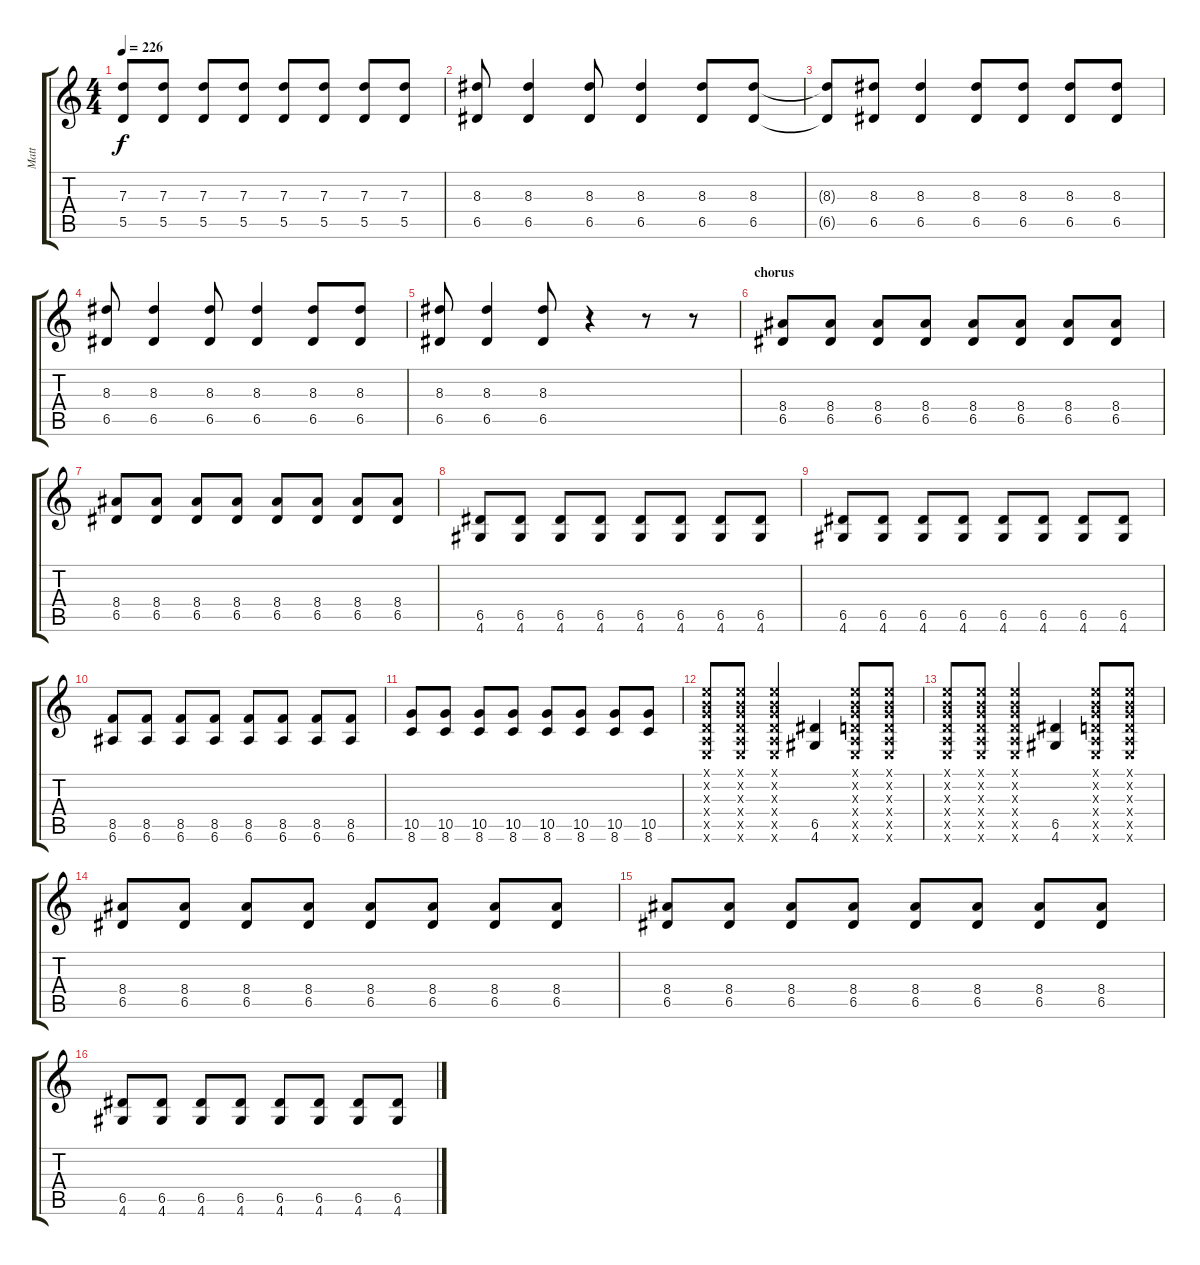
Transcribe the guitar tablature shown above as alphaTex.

\track ("Matt" "Matt") {instrument distortionguitar}
\staff {score tabs}
\tuning (E4 B3 G3 D3 A2 E2) {hide}
\ts (4 4)
\tempo 226
\clef g2
\ks c
(7.3 5.5).8{dy f} (7.3 5.5).8 (7.3 5.5).8 (7.3 5.5).8 (7.3 5.5).8 (7.3 5.5).8 (7.3 5.5).8 (7.3 5.5).8 |
(8.3 6.5).8 (8.3 6.5).4 (8.3 6.5).8 (8.3 6.5).4 (8.3 6.5).8 (8.3 6.5).8 |
(8.3{t} 6.5{t}).8 (8.3 6.5).8 (8.3 6.5).4 (8.3 6.5).8 (8.3 6.5).8 (8.3 6.5).8 (8.3 6.5).8 |
(8.3 6.5).8 (8.3 6.5).4 (8.3 6.5).8 (8.3 6.5).4 (8.3 6.5).8 (8.3 6.5).8 |
(8.3 6.5).8 (8.3 6.5).4 (8.3 6.5).8 r.4 r.8 r.8 |
\section ("" "chorus")
(8.4 6.5).8 (8.4 6.5).8 (8.4 6.5).8 (8.4 6.5).8 (8.4 6.5).8 (8.4 6.5).8 (8.4 6.5).8 (8.4 6.5).8 |
(8.4 6.5).8 (8.4 6.5).8 (8.4 6.5).8 (8.4 6.5).8 (8.4 6.5).8 (8.4 6.5).8 (8.4 6.5).8 (8.4 6.5).8 |
(6.5 4.6).8 (6.5 4.6).8 (6.5 4.6).8 (6.5 4.6).8 (6.5 4.6).8 (6.5 4.6).8 (6.5 4.6).8 (6.5 4.6).8 |
(6.5 4.6).8 (6.5 4.6).8 (6.5 4.6).8 (6.5 4.6).8 (6.5 4.6).8 (6.5 4.6).8 (6.5 4.6).8 (6.5 4.6).8 |
(8.5 6.6).8 (8.5 6.6).8 (8.5 6.6).8 (8.5 6.6).8 (8.5 6.6).8 (8.5 6.6).8 (8.5 6.6).8 (8.5 6.6).8 |
(10.5 8.6).8 (10.5 8.6).8 (10.5 8.6).8 (10.5 8.6).8 (10.5 8.6).8 (10.5 8.6).8 (10.5 8.6).8 (10.5 8.6).8 |
(0.1{x} 0.2{x} 0.3{x} 0.4{x} 0.5{x} 0.6{x}).8 (0.1{x} 0.2{x} 0.3{x} 0.4{x} 0.5{x} 0.6{x}).8 (0.1{x} 0.2{x} 0.3{x} 0.4{x} 0.5{x} 0.6{x}).4 (6.5 4.6).4 (0.1{x} 0.2{x} 0.3{x} 0.4{x} 0.5{x} 0.6{x}).8 (0.1{x} 0.2{x} 0.3{x} 0.4{x} 0.5{x} 0.6{x}).8 |
(0.1{x} 0.2{x} 0.3{x} 0.4{x} 0.5{x} 0.6{x}).8 (0.1{x} 0.2{x} 0.3{x} 0.4{x} 0.5{x} 0.6{x}).8 (0.1{x} 0.2{x} 0.3{x} 0.4{x} 0.5{x} 0.6{x}).4 (6.5 4.6).4 (0.1{x} 0.2{x} 0.3{x} 0.4{x} 0.5{x} 0.6{x}).8 (0.1{x} 0.2{x} 0.3{x} 0.4{x} 0.5{x} 0.6{x}).8 |
(8.4 6.5).8 (8.4 6.5).8 (8.4 6.5).8 (8.4 6.5).8 (8.4 6.5).8 (8.4 6.5).8 (8.4 6.5).8 (8.4 6.5).8 |
(8.4 6.5).8 (8.4 6.5).8 (8.4 6.5).8 (8.4 6.5).8 (8.4 6.5).8 (8.4 6.5).8 (8.4 6.5).8 (8.4 6.5).8 |
(6.5 4.6).8 (6.5 4.6).8 (6.5 4.6).8 (6.5 4.6).8 (6.5 4.6).8 (6.5 4.6).8 (6.5 4.6).8 (6.5 4.6).8
